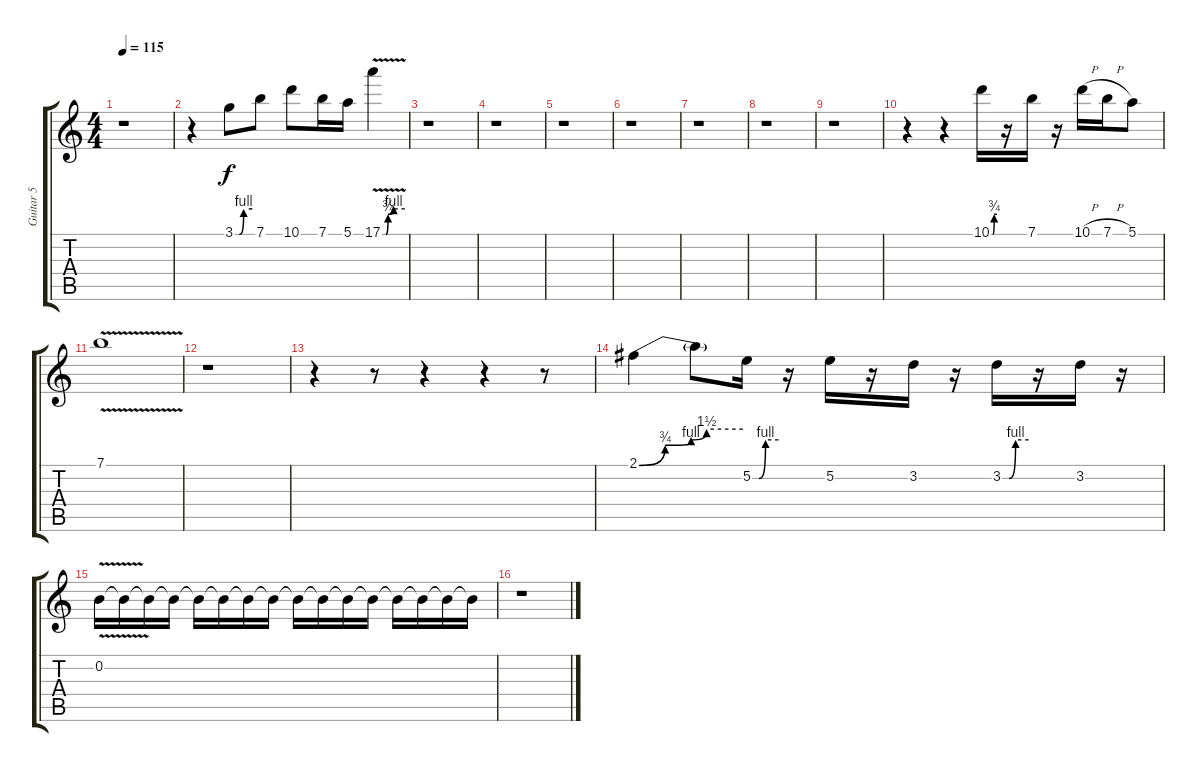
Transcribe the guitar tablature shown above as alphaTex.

\track ("Guitar 5" "Guitar 5") {instrument overdrivenguitar}
\staff {score tabs}
\tuning (E4 B3 G3 D3 A2 E2) {hide}
\ts (4 4)
\tempo 115
\clef g2
\ks c
r.1{dy f} |
r.4 3.1{be (custom 0 0 15 0 30 4 60 4)}.8 7.1.8 10.1.8 7.1.16 5.1.16 17.1{be (custom 0 0 9 0 15 3 30 4 60 4) v}.4 |
r.1 |
r.1 |
r.1 |
r.1 |
r.1 |
r.1 |
r.1 |
r.4 r.4 10.1{be (custom 0 0 14 0 30 3 60 3)}.16 r.16 7.1.16 r.16 10.1{h}.16 7.1{h}.16 5.1.8 |
7.1{v}.1 |
r.1 |
r.4 r.8 r.4 r.4 r.8 |
2.1{be (custom 0 0 15 3 30 4 39 6 60 6)}.4 2.1{t}.8 5.2{be (custom 0 0 15 0 30 4 60 4)}.16 r.16 5.2.16 r.16 3.2.16 r.16 3.2{be (custom 0 0 15 0 30 4 60 4)}.16 r.16 3.2.16 r.16 |
0.2{v}.16 0.2{t}.16{volume 13} 0.2{t}.16{volume 13} 0.2{t}.16{volume 12} 0.2{t}.16{volume 11} 0.2{t}.16{volume 10} 0.2{t}.16{volume 9} 0.2{t}.16{volume 8} 0.2{t}.16{volume 7} 0.2{t}.16{volume 6} 0.2{t}.16{volume 5} 0.2{t}.16{volume 4} 0.2{t}.16{volume 3} 0.2{t}.16{volume 2} 0.2{t}.16{volume 1} 0.2{t}.16{volume 0} |
r.1
